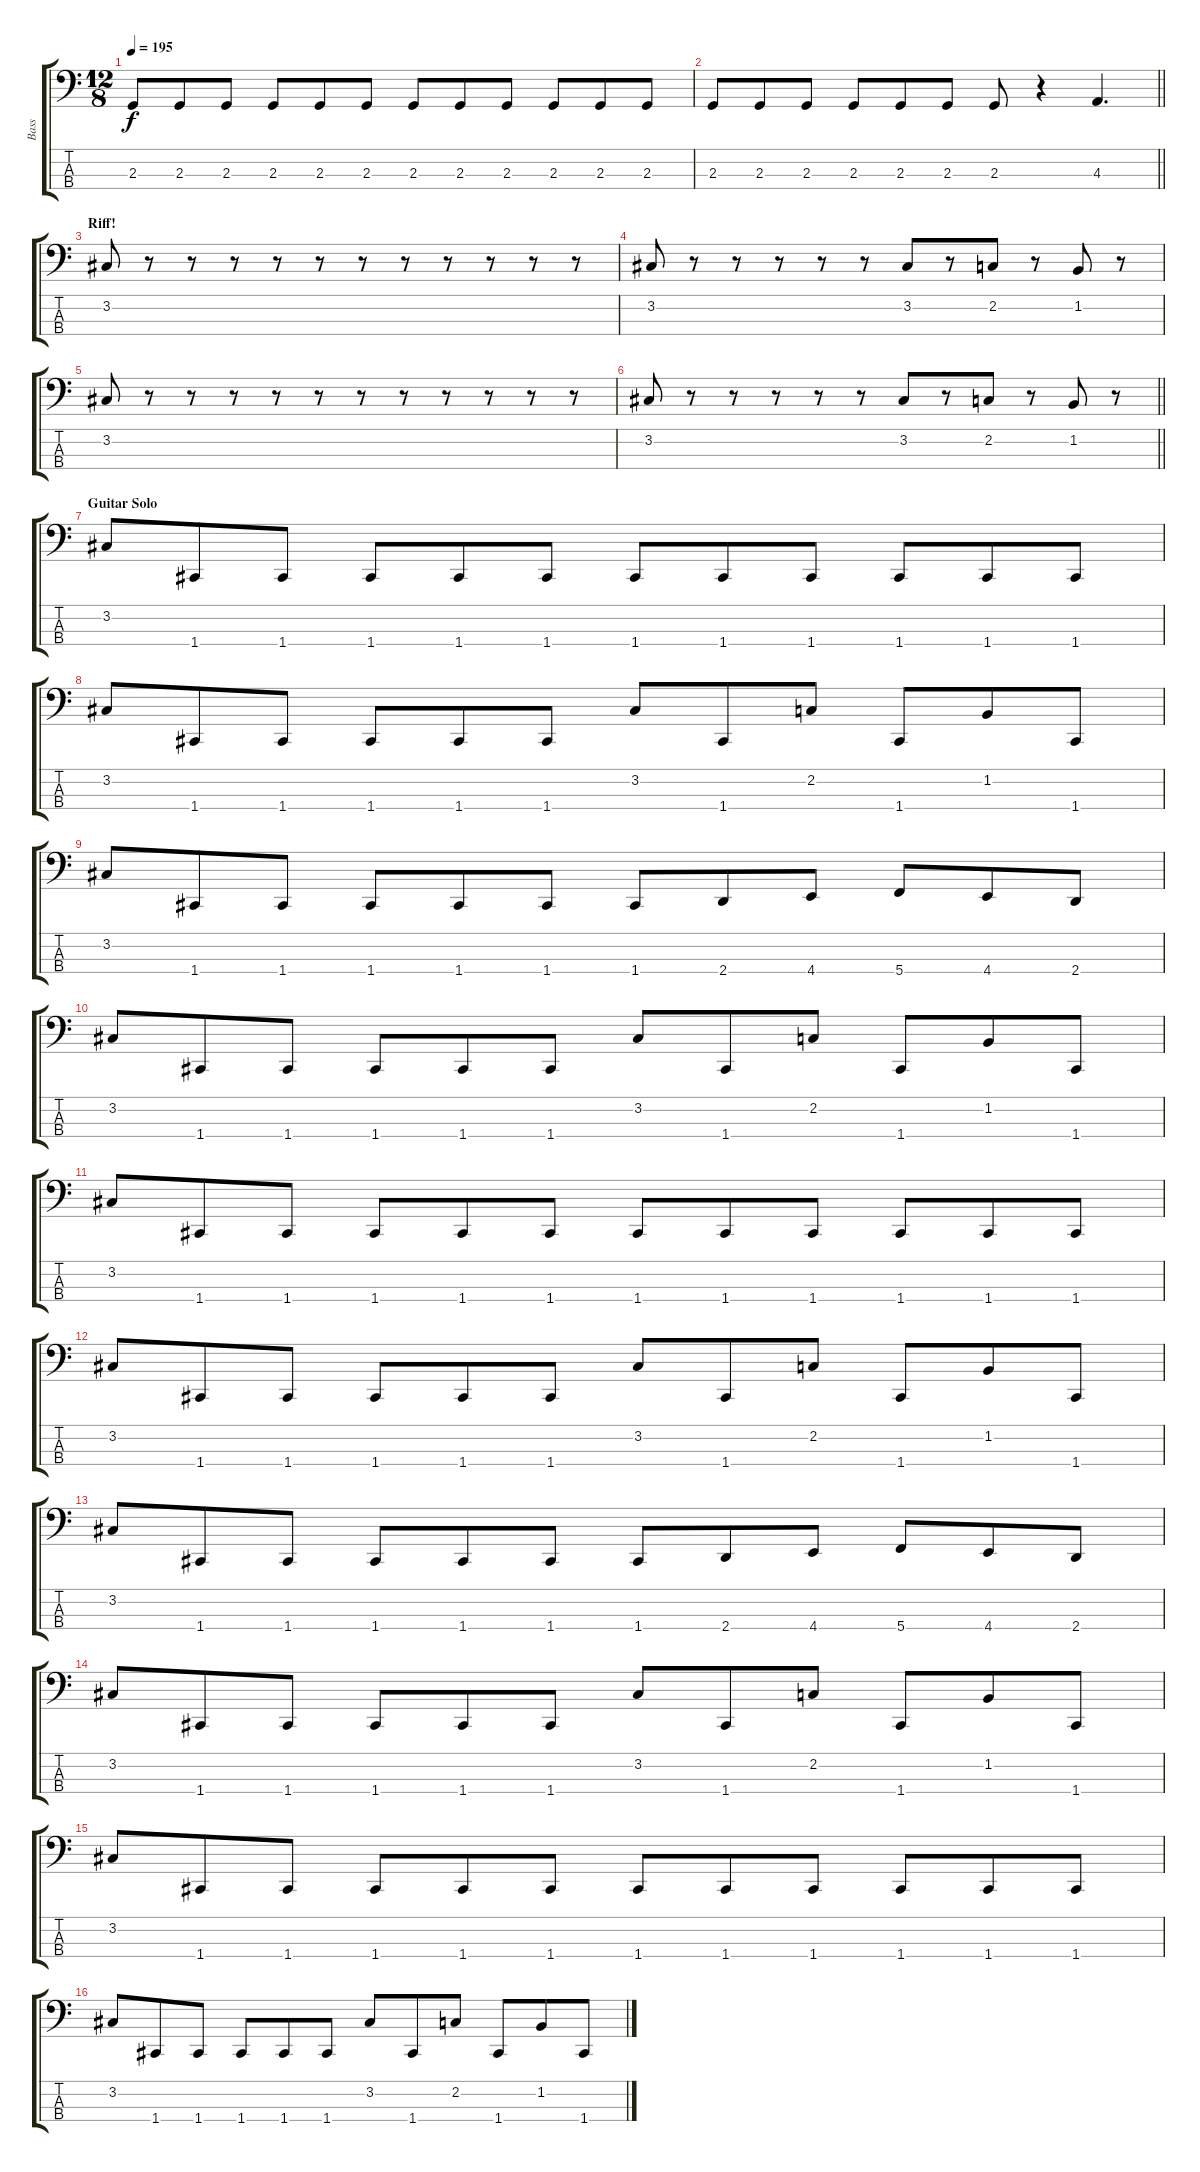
\track ("Bass" "Bass") {instrument electricbasspick}
\staff {score tabs}
\tuning (Eb2 Bb1 F1 C1) {hide}
\ts (12 8)
\tempo 195
\clef f4
\ks c
2.3.8{dy f} 2.3.8 2.3.8 2.3.8 2.3.8 2.3.8 2.3.8 2.3.8 2.3.8 2.3.8 2.3.8 2.3.8 |
\barLineRight lightlight
2.3.8 2.3.8 2.3.8 2.3.8 2.3.8 2.3.8 2.3.8 r.4 4.3.4{d} |
\section ("" "Riff!")
3.2.8 r.8 r.8 r.8 r.8 r.8 r.8 r.8 r.8 r.8 r.8 r.8 |
3.2.8 r.8 r.8 r.8 r.8 r.8 3.2.8 r.8 2.2.8 r.8 1.2.8 r.8 |
3.2.8 r.8 r.8 r.8 r.8 r.8 r.8 r.8 r.8 r.8 r.8 r.8 |
\barLineRight lightlight
3.2.8 r.8 r.8 r.8 r.8 r.8 3.2.8 r.8 2.2.8 r.8 1.2.8 r.8 |
\section ("" "Guitar Solo")
3.2.8 1.4.8 1.4.8 1.4.8 1.4.8 1.4.8 1.4.8 1.4.8 1.4.8 1.4.8 1.4.8 1.4.8 |
3.2.8 1.4.8 1.4.8 1.4.8 1.4.8 1.4.8 3.2.8 1.4.8 2.2.8 1.4.8 1.2.8 1.4.8 |
3.2.8 1.4.8 1.4.8 1.4.8 1.4.8 1.4.8 1.4.8 2.4.8 4.4.8 5.4.8 4.4.8 2.4.8 |
3.2.8 1.4.8 1.4.8 1.4.8 1.4.8 1.4.8 3.2.8 1.4.8 2.2.8 1.4.8 1.2.8 1.4.8 |
3.2.8 1.4.8 1.4.8 1.4.8 1.4.8 1.4.8 1.4.8 1.4.8 1.4.8 1.4.8 1.4.8 1.4.8 |
3.2.8 1.4.8 1.4.8 1.4.8 1.4.8 1.4.8 3.2.8 1.4.8 2.2.8 1.4.8 1.2.8 1.4.8 |
3.2.8 1.4.8 1.4.8 1.4.8 1.4.8 1.4.8 1.4.8 2.4.8 4.4.8 5.4.8 4.4.8 2.4.8 |
3.2.8 1.4.8 1.4.8 1.4.8 1.4.8 1.4.8 3.2.8 1.4.8 2.2.8 1.4.8 1.2.8 1.4.8 |
3.2.8 1.4.8 1.4.8 1.4.8 1.4.8 1.4.8 1.4.8 1.4.8 1.4.8 1.4.8 1.4.8 1.4.8 |
3.2.8 1.4.8 1.4.8 1.4.8 1.4.8 1.4.8 3.2.8 1.4.8 2.2.8 1.4.8 1.2.8 1.4.8
